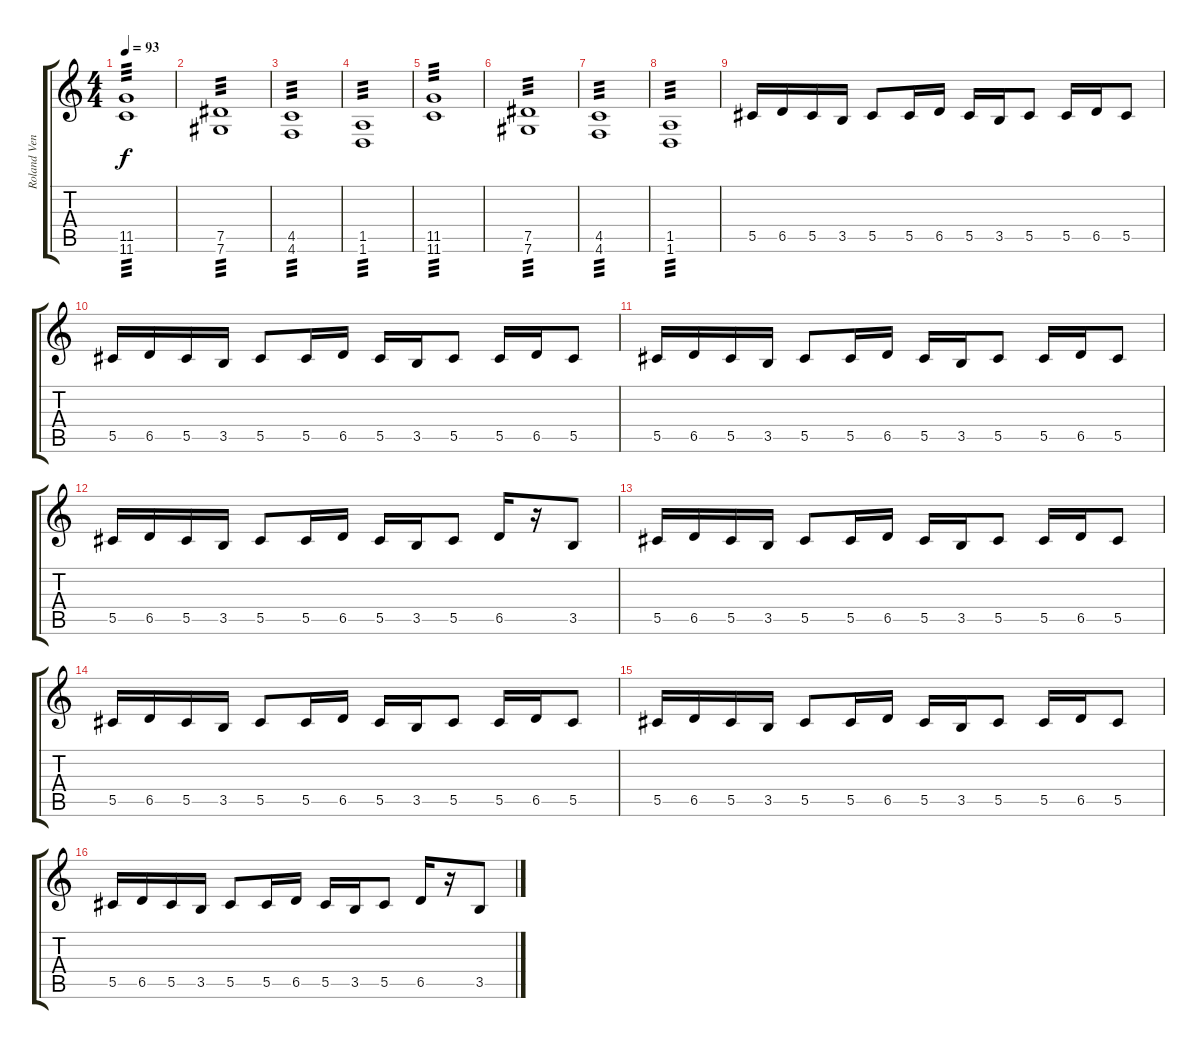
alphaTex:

\track ("Roland Vencelj" "Roland Ven") {instrument distortionguitar}
\staff {score tabs}
\tuning (Eb4 Bb3 Gb3 Db3 Ab2 Db2) {hide}
\ts (4 4)
\tempo 93
\clef g2
\ks c
(11.5 11.6).1{tp 3 dy f} |
(7.5 7.6).1{tp 3} |
(4.5 4.6).1{tp 3} |
(1.5 1.6).1{tp 3} |
(11.5 11.6).1{tp 3} |
(7.5 7.6).1{tp 3} |
(4.5 4.6).1{tp 3} |
(1.5 1.6).1{tp 3} |
5.5.16 6.5.16 5.5.16 3.5.16 5.5.8 5.5.16 6.5.16 5.5.16 3.5.16 5.5.8 5.5.16 6.5.16 5.5.8 |
5.5.16 6.5.16 5.5.16 3.5.16 5.5.8 5.5.16 6.5.16 5.5.16 3.5.16 5.5.8 5.5.16 6.5.16 5.5.8 |
5.5.16 6.5.16 5.5.16 3.5.16 5.5.8 5.5.16 6.5.16 5.5.16 3.5.16 5.5.8 5.5.16 6.5.16 5.5.8 |
5.5.16 6.5.16 5.5.16 3.5.16 5.5.8 5.5.16 6.5.16 5.5.16 3.5.16 5.5.8 6.5.16 r.16 3.5.8 |
5.5.16 6.5.16 5.5.16 3.5.16 5.5.8 5.5.16 6.5.16 5.5.16 3.5.16 5.5.8 5.5.16 6.5.16 5.5.8 |
5.5.16 6.5.16 5.5.16 3.5.16 5.5.8 5.5.16 6.5.16 5.5.16 3.5.16 5.5.8 5.5.16 6.5.16 5.5.8 |
5.5.16 6.5.16 5.5.16 3.5.16 5.5.8 5.5.16 6.5.16 5.5.16 3.5.16 5.5.8 5.5.16 6.5.16 5.5.8 |
5.5.16 6.5.16 5.5.16 3.5.16 5.5.8 5.5.16 6.5.16 5.5.16 3.5.16 5.5.8 6.5.16 r.16 3.5.8
